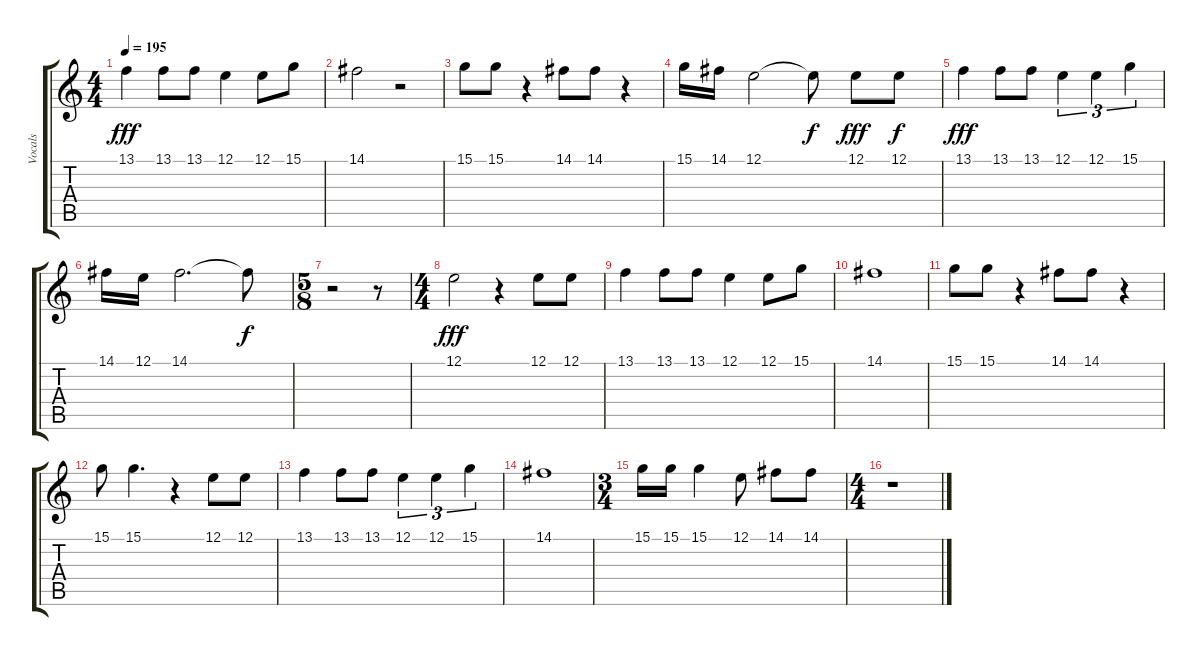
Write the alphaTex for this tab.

\track ("Vocals" "Vocals") {instrument lead1square}
\staff {score tabs}
\tuning (E4 B3 G3 D3 A2 E2) {hide}
\ts (4 4)
\tempo 195
\clef g2
\ks c
13.1.4{dy fff} 13.1.8 13.1.8 12.1.4 12.1.8 15.1.8 |
14.1.2 r.2 |
15.1.8 15.1.8 r.4 14.1.8 14.1.8 r.4 |
15.1.16 14.1.16 12.1.2 12.1{t}.8{dy f} 12.1.8{dy fff} 12.1.8{dy f} |
13.1.4{dy fff} 13.1.8 13.1.8 12.1.4{tu (3 2)} 12.1.4{tu (3 2)} 15.1.4{tu (3 2)} |
14.1.16 12.1.16 14.1.2{d} 14.1{t}.8{dy f} |
\ts (5 8)
r.2 r.8 |
\ts (4 4)
12.1.2{dy fff} r.4 12.1.8 12.1.8 |
13.1.4 13.1.8 13.1.8 12.1.4 12.1.8 15.1.8 |
14.1.1 |
15.1.8 15.1.8 r.4 14.1.8 14.1.8 r.4 |
15.1.8 15.1.4{d} r.4 12.1.8 12.1.8 |
13.1.4 13.1.8 13.1.8 12.1.4{tu (3 2)} 12.1.4{tu (3 2)} 15.1.4{tu (3 2)} |
14.1.1 |
\ts (3 4)
15.1.16 15.1.16 15.1.4 12.1.8 14.1.8 14.1.8 |
\ts (4 4)
r.1
